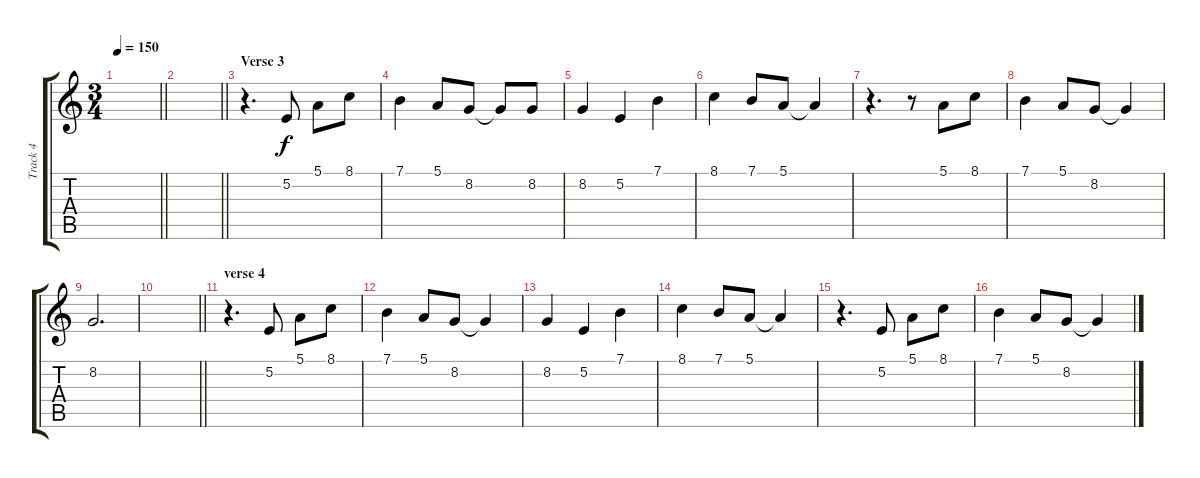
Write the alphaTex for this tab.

\track ("Track 4" "Track 4") {instrument synthstrings2}
\staff {score tabs}
\tuning (E4 B3 G3 D3 A2 E2) {hide}
\ts (3 4)
\tempo 150
\clef g2
\barLineRight lightlight
\ks c
|
\barLineRight lightlight
|
\section ("" "Verse 3")
r.4{d} 5.2.8 5.1.8 8.1.8 |
7.1.4 5.1.8 8.2.8 8.2{t}.8 8.2.8 |
8.2.4 5.2.4 7.1.4 |
8.1.4 7.1.8 5.1.8 5.1{t}.4 |
r.4{d} r.8 5.1.8 8.1.8 |
7.1.4 5.1.8 8.2.8 8.2{t}.4 |
8.2.2{d} |
\barLineRight lightlight
|
\section ("" "verse 4")
r.4{d} 5.2.8 5.1.8 8.1.8 |
7.1.4 5.1.8 8.2.8 8.2{t}.4 |
8.2.4 5.2.4 7.1.4 |
8.1.4 7.1.8 5.1.8 5.1{t}.4 |
r.4{d} 5.2.8 5.1.8 8.1.8 |
7.1.4 5.1.8 8.2.8 8.2{t}.4
